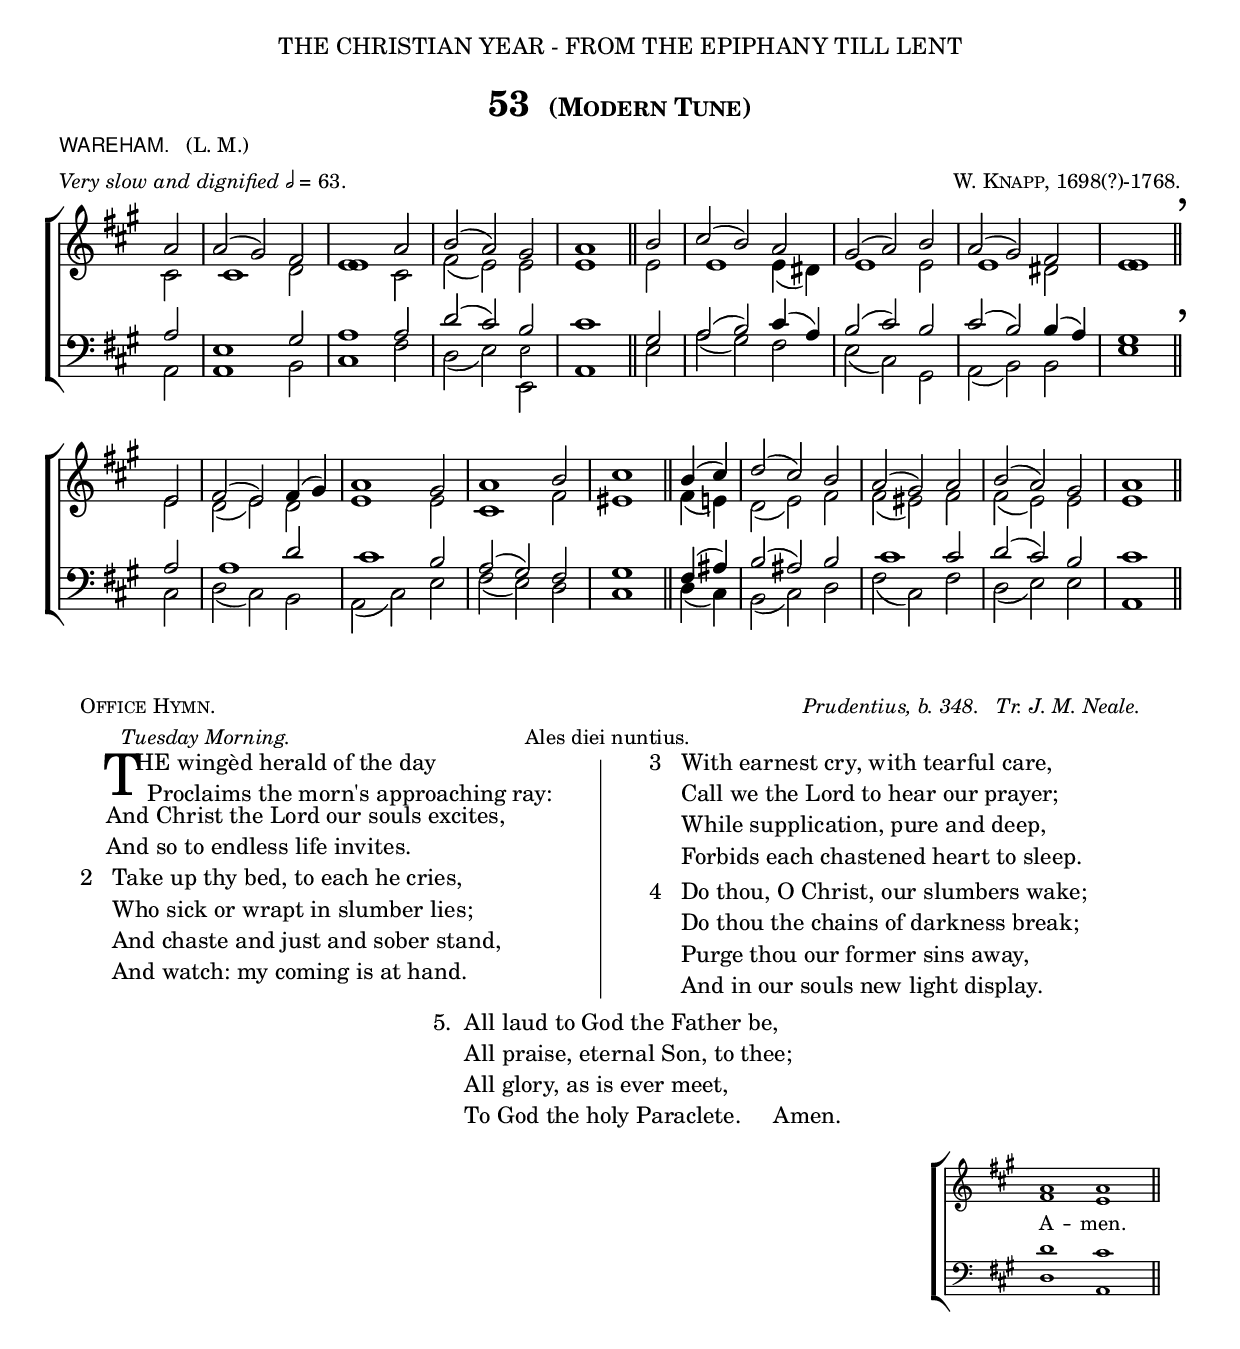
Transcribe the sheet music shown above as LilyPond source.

%%%110c.png
%%%Hymn 53 Wareham. The wingèd herald of the day
%%%Version 2

\version "2.10"

\header {
	dedication = \markup { \center-align { \line {  "THE CHRISTIAN YEAR - FROM THE EPIPHANY TILL LENT" } 
					       \hspace #1
						} }	
  title = \markup { "53 " \large \smallCaps "(Modern Tune)" }
			       
  arranger = \markup { \small { \smallCaps "W. Knapp, 1698(?)-1768."} }
  poet = \markup { \small { \sans  "WAREHAM." \hspace #1 \roman { "(L. M.)"} } }
  meter = \markup { \small { \italic {Very slow and dignified} \fontsize #-5 \general-align #Y #DOWN \note #"2" #1 = 63.} }
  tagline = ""
}

%%%%%%%%%%%%%%%%%%%%%%%%%% Macros

%%generates the breathmarks
breathmark = {	
	      \override Score.RehearsalMark #'break-visibility = #begin-of-line-invisible 
	      \override Score.RehearsalMark #'Y-offset = #'4.0 
	      \override Score.RehearsalMark #'X-offset = #'-0.5
	      \mark \markup { \fontsize #4 ","}
}

%% Used to pull a note left. Used when a slurred note pair straddles a longer note when notecolumn force-hshift does not work 		 
straddle =  { \once \override Score.SeparationItem #'padding = #2
              \once \override NoteHead #'X-offset = #-2.8 
              \once \override Stem #'X-offset = #-2.8 }

%% Shortcut macro for small notes
smallnote = {  \once \set fontSize = #-3 
              \once \override Stem #'length = #5  }	      
	      
%% Macro to push notes rightwards
push = { \once \override Dots #'transparent = ##t
	\once \override NoteColumn #'force-hshift = #0.5 }

%% Macro to pull notes leftwards, needed to create the partly merged whole notes	
pull = { \once \override NoteColumn #'force-hshift = #-0.01 }	      

%%%%%%%%%%%%%%%%%%%%%%%%%% End of Macro definitions	   
	      
%%% SATB voices

soprano = \relative c' {
  \partial 2 a'2 | a2( gis2) fis2 | e1 a2 | b2( a2) gis2 | a1 \bar "||" 
      b2 | cis2( b2) a2 | gis2( a2) b2 | a2( gis2) fis2 | e1  \breathmark \bar "||" \break
      
  e2 | fis2( e2) fis4( gis4) | a1 gis2 | a1 b2 | cis1 \bar "||" 
      b4( cis4) | d2( cis2) b2 | a2( gis2) a2 | b2( a2) gis2 | a1 \bar "||" 
}

alto = \relative c' {
  cis2 | \push cis1 d2 | \pull e1 cis2 | fis2( e2) e2 | e1 \bar "||" 
      e2 | \push e1 e4( dis4 ) | \push e1 e2 | \push e1 dis2 | \pull e1 \bar "||" 
      
  e2 | d2( e2) d2 | e1 e2 | cis1 fis2 | eis1 \bar "||" 
     fis4( e!4) | d2 ( e2) fis2 | fis2( eis2) fis2 | fis2( e2) e2 | e1 \bar "||" 
}

tenor = \relative c { \clef bass
  a'2 | e1 gis2 | a1 a2 | d2( cis2) b2 | cis1 \bar "||" 
      gis2 | a2( b2) cis4( a4) | b2( cis2) b2 | cis2( b2) b4( a4) | gis1 \bar "||" 
      
  a2 | \push a1 d2 | \push cis1 b2 | a2( gis2) fis2 | gis1 \bar "||" 
      fis4( ais4) | b2( ais2) b2 | \push cis1 cis2 | d2( cis2) b2 | cis1 \bar "||" 
}

bass = \relative c { \clef bass
  a2 | a1 b2 | cis1 fis2 | d2( e2) 
      << { e,2 } 
        %% small alternative note 
        \new Voice = alt { \voiceFour 
        \once \override NoteColumn #'force-hshift = #0.1
        \smallnote e'2} >> 
      | a,1 \bar "||" 
      e'2 | a2( gis2) fis2 | e2( cis2) gis2 | a2( b2) b2 | e1 \bar "||"
      
  cis2 | d2( cis2) b2 | a2( cis2) e2 | fis2( e2) d2 | cis1 \bar "||" 
      d4( cis4) | b2( cis2) d2 | fis2( cis2) fis2 | d2( e2) e2 | a,1 \bar "||" 
}

global = {
  \time 3/2
  \key a \major 
  \set Staff.midiInstrument = "church organ"
}

#(ly:set-option 'point-and-click #f)

\paper {
  #(set-paper-size "a4")
%  annotate-spacing = ##t
  print-page-number = ##f
  ragged-last-bottom = ##t
  ragged-bottom = ##t
}

\book{

%%% Score block	
	
\score{
\new ChoirStaff	
 <<

	\context Staff = upper << 
	\context Voice = sopranos { \voiceOne \global \soprano }
	\context Voice = altos    {\voiceTwo \global \alto }
	                      >>
	\context Staff = lower <<
	\context Voice = tenors { \voiceOne \global \tenor }
	\context Voice = basses { \voiceTwo \global \bass }
			        >> 
 >>
\layout {
		indent=0
%		\context { \Score timing = ##f }
		\context { \Score \remove "Bar_number_engraver" }
		\context { \Staff \remove "Time_signature_engraver" }
		\context { \Score \remove "Mark_engraver"  }
                \context { \Staff \consists "Mark_engraver"  }
	}

\midi { 
   \context { \Score tempoWholesPerMinute = #(ly:make-moment 63 2) }
       }	
} %%score bracket

%%% Lyrics titles

\markup {
	\column {
	    \line { \small { \hspace #2 \smallCaps "Office Hymn." \hspace #56 \italic {"Prudentius, b. 348.   Tr. J. M. Neale."} } }  
	    \line { \small { \hspace #6 \italic "Tuesday Morning." \hspace #22 "Ales diei nuntius."} }
} }
 
%%% Lyrics, in 2 columns with separator line, centered last verse

\markup { \hspace #2   %%add space as necc. to center the entire block of lyrics
          \column { %%% super column comprising 3 columns and separator line
	    \line { %% a master line of 3 columns, two for lyrics and one column of a separator line
		\column { %% column 1
	                 \column { %%verse 1 is a column of 2 lines  
	                  \line { \hspace #2.2 \column { \lower #2.4 \fontsize #8 "T" }   %%Drop Cap goes here
				  \hspace #-1.2    %% adjust this if other letters are too far from Drop Cap
				  \column  { \raise #0.0 "HE wingèd herald of the day"  
			                                 "  Proclaims the morn's approaching ray:"} }  
	                  \line {  \hspace #2.5  %%adjust hspace until this line left edge is flush with Drop Cap
				   \lower  #1.56  %%adjust this until the line spacing looks right
				   \column {   
					   "And Christ the Lord our souls excites,"
					   "And so to endless life invites."
			  		}}
			       
			           } %%% finish verse 1
		        \hspace #1 
           		\line { "2  "
			   \column {	     
				   "Take up thy bed, to each he cries,"
				   "Who sick or wrapt in slumber lies;"
				   "And chaste and just and sober stand,"
				   "And watch: my coming is at hand."
			}}
		}  %% finish Page column 1
		
	\hspace #4 %%adds horizontal space columns 1 and 2   
			   
	\column { \filled-box #'(0.0 . 0.1) #'( -22 . 1) #0 }       %%Column 2. This is the line dviding the columns 1 and 3. 
			   	   
	\hspace #4 %%adds horizontal space between columns 2 and 3	
	
	\column { %%start page column 3		
 
           		\line { "3  "
			  \column {	     
				  "With earnest cry, with tearful care,"
				  "Call we the Lord to hear our prayer;"
				  "While supplication, pure and deep,"
				  "Forbids each chastened heart to sleep."
			}}
		        \hspace #1 
           		\line {"4  "
			  \column {	     
				  "Do thou, O Christ, our slumbers wake;"
				  "Do thou the chains of darkness break;"
				  "Purge thou our former sins away,"
				  "And in our souls new light display."
			}}
	    } %%% end column 3
     } %%% end master-line
                %%% Centered last verse  
    		\hspace #1 
           		\line { \hspace #34 "5. "
			  \column {	     
				  "All laud to God the Father be,"
				  "All praise, eternal Son, to thee;"
				  "All glory, as is ever meet,"
				  "To God the holy Paraclete.     Amen." 
     			}}
}
} %%% lyrics markup bracket

%%% Amen score block
\score{
  \new ChoirStaff
   <<
        \context Staff = upper \with { fontSize = #-3  \override StaffSymbol #'staff-space = #(magstep -2) }  
	                      << 
	\context Voice = "sopranos" { \relative c' { \clef treble \global \voiceOne a'1 a1 \bar "||" }}
	\context Voice = "altos"    { \relative c' {  \clef treble \global \voiceTwo fis1 e1 \bar "||" }}
	                      >>
			      
	\context Lyrics \lyricsto "altos" { \override LyricText #'font-size = #-1 A -- men. }
	
	\context Staff = lower \with { fontSize = #-3  \override StaffSymbol #'staff-space = #(magstep -2) }  
	                       <<
	\context Voice = "tenors" { \relative c { \clef bass \global \voiceThree d'1 cis1 \bar "||" }}
	\context Voice = "basses" { \relative c { \clef bass \global \voiceFour  d1 a1 \bar "||" }}
			        >> 
  >>			      
\header { breakbefore = ##f piece = " " opus = " " }
\layout { 
	\context { \Score timing = ##f }
	ragged-right = ##t
	indent = 15\cm
	\context { \Staff \remove Time_signature_engraver }

       }

%%% Amen midi       
\midi { \context { \Score tempoWholesPerMinute = #(ly:make-moment 63 2) }}   
       
}  

} %%book bracket